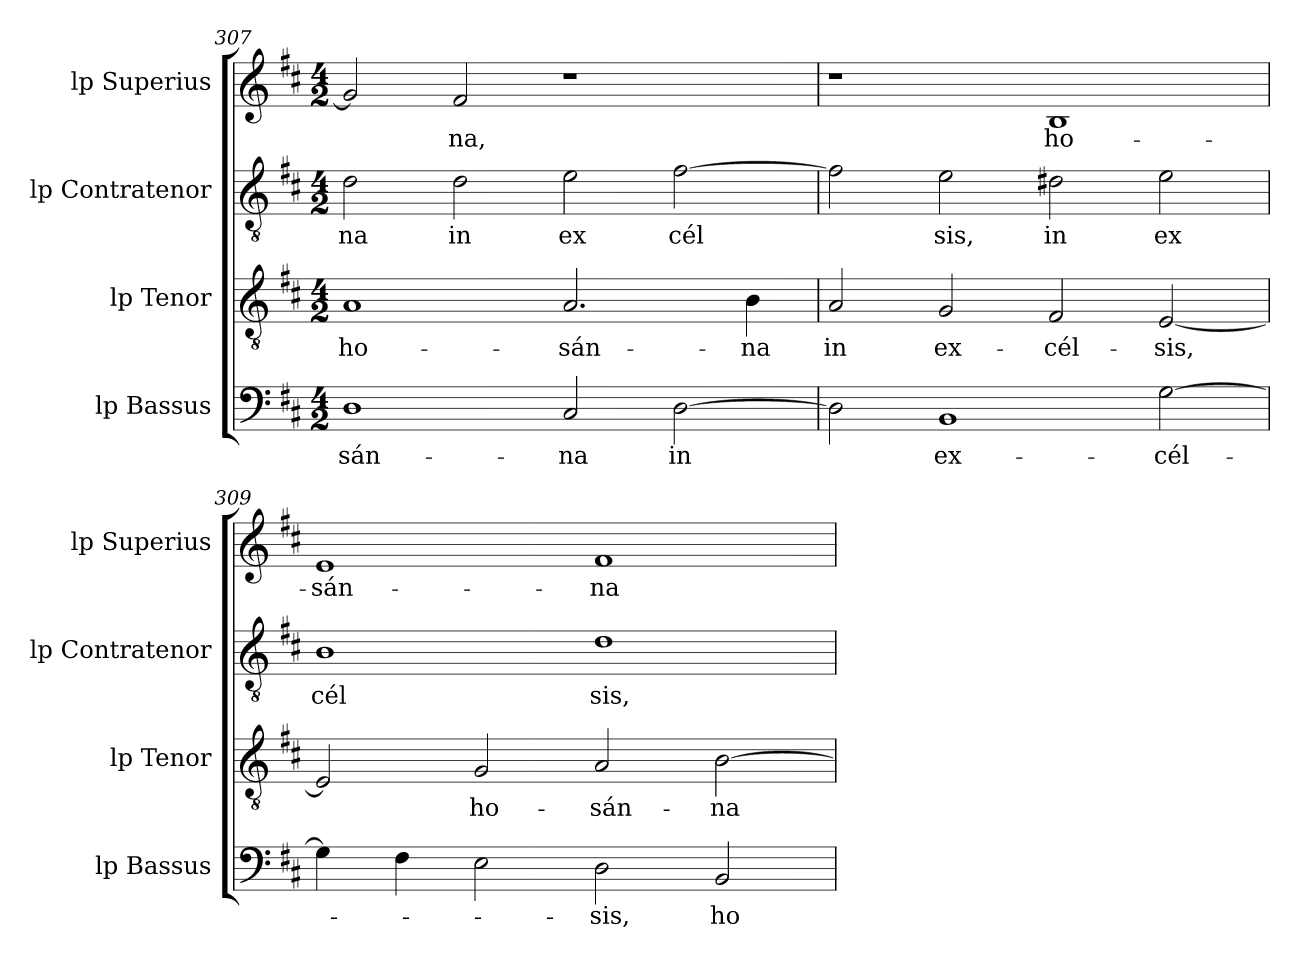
**kern	**text	**kern	**text	**kern	**text	**kern	**text
*part4	*part4	*part3	*part3	*part2	*part2	*part1	*part1
*staff4	*staff4	*staff3	*staff3	*staff2	*staff2	*staff1	*staff1
*I"lp Bassus	*	*I"lp Tenor	*	*I"lp Contratenor	*	*I"lp Superius	*
*I'lp Bassus	*	*I'lp Tenor	*	*I'lp Contratenor	*	*I'lp Superius	*
*clefF4	*	*clefGv2	*	*clefGv2	*	*clefG2	*
*k[f#c#]	*	*k[f#c#]	*	*k[f#c#]	*	*k[f#c#]	*
*D:	*	*D:	*	*D:	*	*D:	*
*M4/2	*	*M4/2	*	*M4/2	*	*M4/2	*
=307	=307	=307	=307	=307	=307	=307	=307
!	!LO:LY:b:cj	!	!LO:LY:b:cj	!	!LO:LY:b:cj	!	!
1D	-sán-	1A	ho-	2d\	na	2g/]	.
!	!	!	!	!	!LO:LY:b:cj	!	!LO:LY:b:cj
.	.	.	.	2d\	in	2f#/	-na,
!	!LO:LY:b:cj	!	!LO:LY:b:cj	!	!LO:LY:b:cj	!	!
2C#/	-na	2.A/	-sán-	2e\	ex	1r	.
!	!LO:LY:b:cj	!	!	!	!LO:LY:b:cj	!	!
[>2D\	in	.	.	[>2f#\	cél	.	.
!	!	!	!LO:LY:b:cj	!	!	!	!
.	.	4B\	-na	.	.	.	.
=308	=308	=308	=308	=308	=308	=308	=308
!	!	!	!LO:LY:b:cj	!	!	!	!
2D\]	.	2A/	in	2f#\]	.	1r	.
!	!LO:LY:b:cj	!	!LO:LY:b:cj	!	!LO:LY:b:cj	!	!
1BB	ex-	2G/	ex-	2e\	sis,	.	.
!	!	!	!LO:LY:b:cj	!	!LO:LY:b:cj	!	!LO:LY:b:cj
.	.	2F#/	-cél-	2d#X\	in	1B	ho-
!	!LO:LY:b	!	!LO:LY:b:cj	!	!LO:LY:b:cj	!	!
[>2G\	-cél-	[<2E/	-sis,	2e\	ex	.	.
=309	=309	=309	=309	=309	=309	=309	=309
!	!	!	!	!	!LO:LY:b:cj	!	!LO:LY:b:cj
4G\]	.	2E/]	.	1B	cél	1e	-sán-
4F#\	.	.	.	.	.	.	.
!	!	!	!LO:LY:b:cj	!	!	!	!
2E\	.	2G/	ho-	.	.	.	.
!	!LO:LY:b:cj	!	!LO:LY:b:cj	!	!LO:LY:b:cj	!	!LO:LY:b:cj
2D\	-sis,	2A/	-sán-	1d	sis,	1f#	-na
!	!LO:LY:b:cj	!	!LO:LY:b:cj	!	!	!	!
2BB/	ho-	[>2B\	-na	.	.	.	.
=	=	=	=	=	=	=	=
*-	*-	*-	*-	*-	*-	*-	*-
